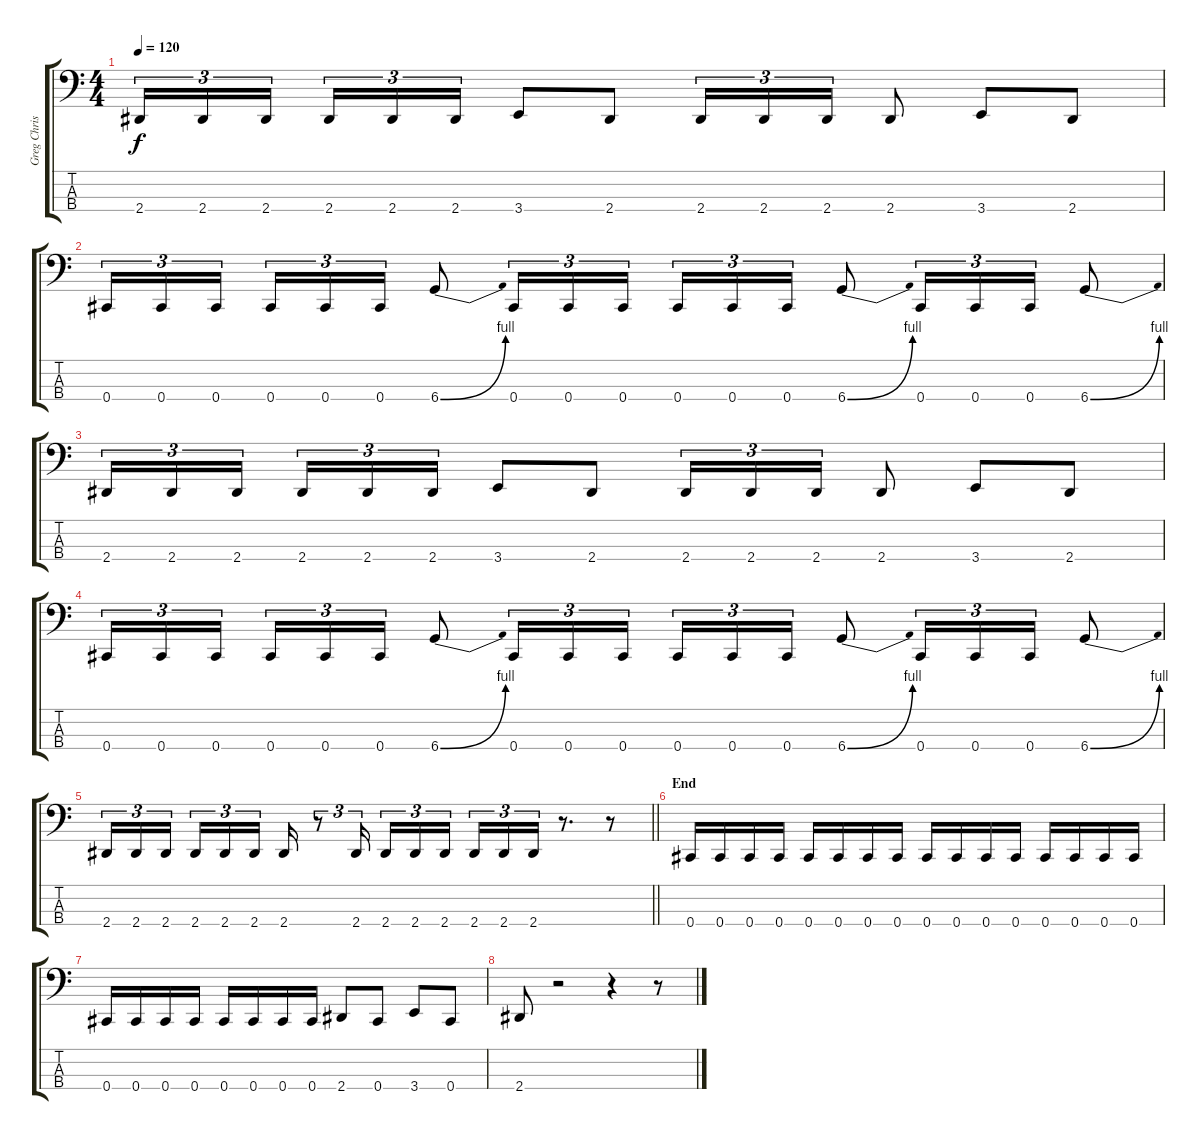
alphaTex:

\track ("Greg Christian" "Greg Chris") {instrument electricbassfinger}
\staff {score tabs}
\tuning (Gb2 Db2 Ab1 Db1) {hide}
\ts (4 4)
\tempo 120
\clef f4
\ks c
2.4.16{tu (3 2) dy f} 2.4.16{tu (3 2)} 2.4.16{tu (3 2) beam splitsecondary} 2.4.16{tu (3 2)} 2.4.16{tu (3 2)} 2.4.16{tu (3 2)} 3.4.8 2.4.8 2.4.16{tu (3 2)} 2.4.16{tu (3 2)} 2.4.16{tu (3 2)} 2.4.8 3.4.8 2.4.8 |
0.4.16{tu (3 2)} 0.4.16{tu (3 2)} 0.4.16{tu (3 2) beam splitsecondary} 0.4.16{tu (3 2)} 0.4.16{tu (3 2)} 0.4.16{tu (3 2)} 6.4{be (bend 0 0 60 4)}.8 0.4.16{tu (3 2)} 0.4.16{tu (3 2)} 0.4.16{tu (3 2)} 0.4.16{tu (3 2)} 0.4.16{tu (3 2)} 0.4.16{tu (3 2)} 6.4{be (bend 0 0 60 4)}.8 0.4.16{tu (3 2)} 0.4.16{tu (3 2)} 0.4.16{tu (3 2)} 6.4{be (bend 0 0 60 4)}.8 |
2.4.16{tu (3 2)} 2.4.16{tu (3 2)} 2.4.16{tu (3 2) beam splitsecondary} 2.4.16{tu (3 2)} 2.4.16{tu (3 2)} 2.4.16{tu (3 2)} 3.4.8 2.4.8 2.4.16{tu (3 2)} 2.4.16{tu (3 2)} 2.4.16{tu (3 2)} 2.4.8 3.4.8 2.4.8 |
0.4.16{tu (3 2)} 0.4.16{tu (3 2)} 0.4.16{tu (3 2) beam splitsecondary} 0.4.16{tu (3 2)} 0.4.16{tu (3 2)} 0.4.16{tu (3 2)} 6.4{be (bend 0 0 60 4)}.8 0.4.16{tu (3 2)} 0.4.16{tu (3 2)} 0.4.16{tu (3 2)} 0.4.16{tu (3 2)} 0.4.16{tu (3 2)} 0.4.16{tu (3 2)} 6.4{be (bend 0 0 60 4)}.8 0.4.16{tu (3 2)} 0.4.16{tu (3 2)} 0.4.16{tu (3 2)} 6.4{be (bend 0 0 60 4)}.8 |
\barLineRight lightlight
2.4.16{tu (3 2)} 2.4.16{tu (3 2)} 2.4.16{tu (3 2) beam splitsecondary} 2.4.16{tu (3 2)} 2.4.16{tu (3 2)} 2.4.16{tu (3 2)} 2.4.16 r.8{tu (3 2)} 2.4.16{tu (3 2) beam splitsecondary} 2.4.16{tu (3 2)} 2.4.16{tu (3 2)} 2.4.16{tu (3 2) beam splitsecondary} 2.4.16{tu (3 2)} 2.4.16{tu (3 2)} 2.4.16{tu (3 2)} r.8{d} r.8 |
\section ("" "End")
0.4.16 0.4.16 0.4.16 0.4.16 0.4.16 0.4.16 0.4.16 0.4.16 0.4.16 0.4.16 0.4.16 0.4.16 0.4.16 0.4.16 0.4.16 0.4.16 |
0.4.16 0.4.16 0.4.16 0.4.16 0.4.16 0.4.16 0.4.16 0.4.16 2.4.8 0.4.8 3.4.8 0.4.8 |
2.4.8 r.2 r.4 r.8
